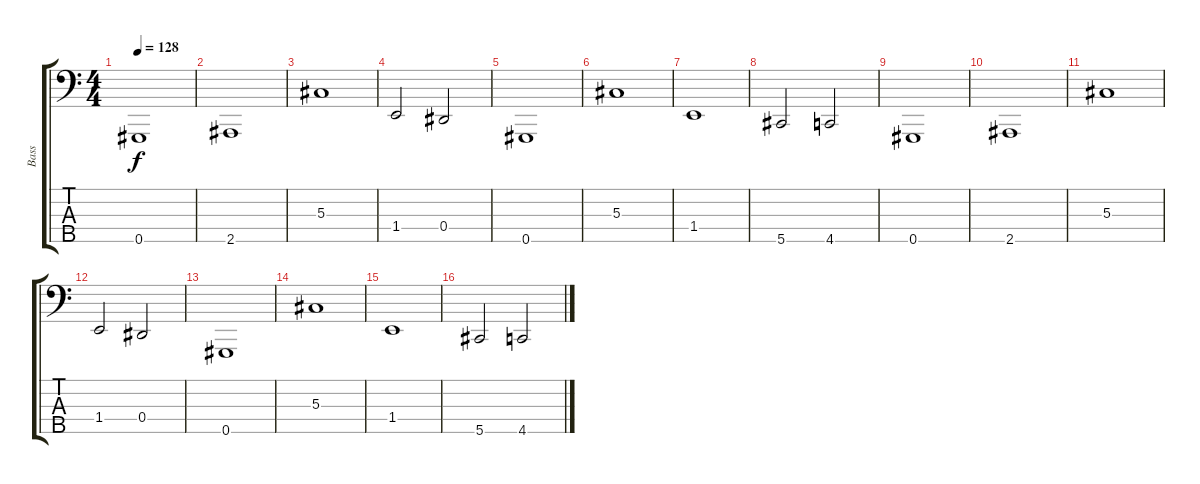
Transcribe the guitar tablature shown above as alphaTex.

\track ("Bass" "Bass") {instrument electricbasspick}
\staff {score tabs}
\tuning (Gb2 Db2 Ab1 Eb1 Ab0) {hide}
\ts (4 4)
\tempo 128
\clef f4
\ks c
0.5.1{dy f} |
2.5.1 |
5.3.1 |
1.4.2 0.4.2 |
0.5.1 |
5.3.1 |
1.4.1 |
5.5.2 4.5.2 |
0.5.1{volume 10} |
2.5.1 |
5.3.1 |
1.4.2 0.4.2 |
0.5.1{volume 5} |
5.3.1 |
1.4.1 |
5.5.2 4.5.2
